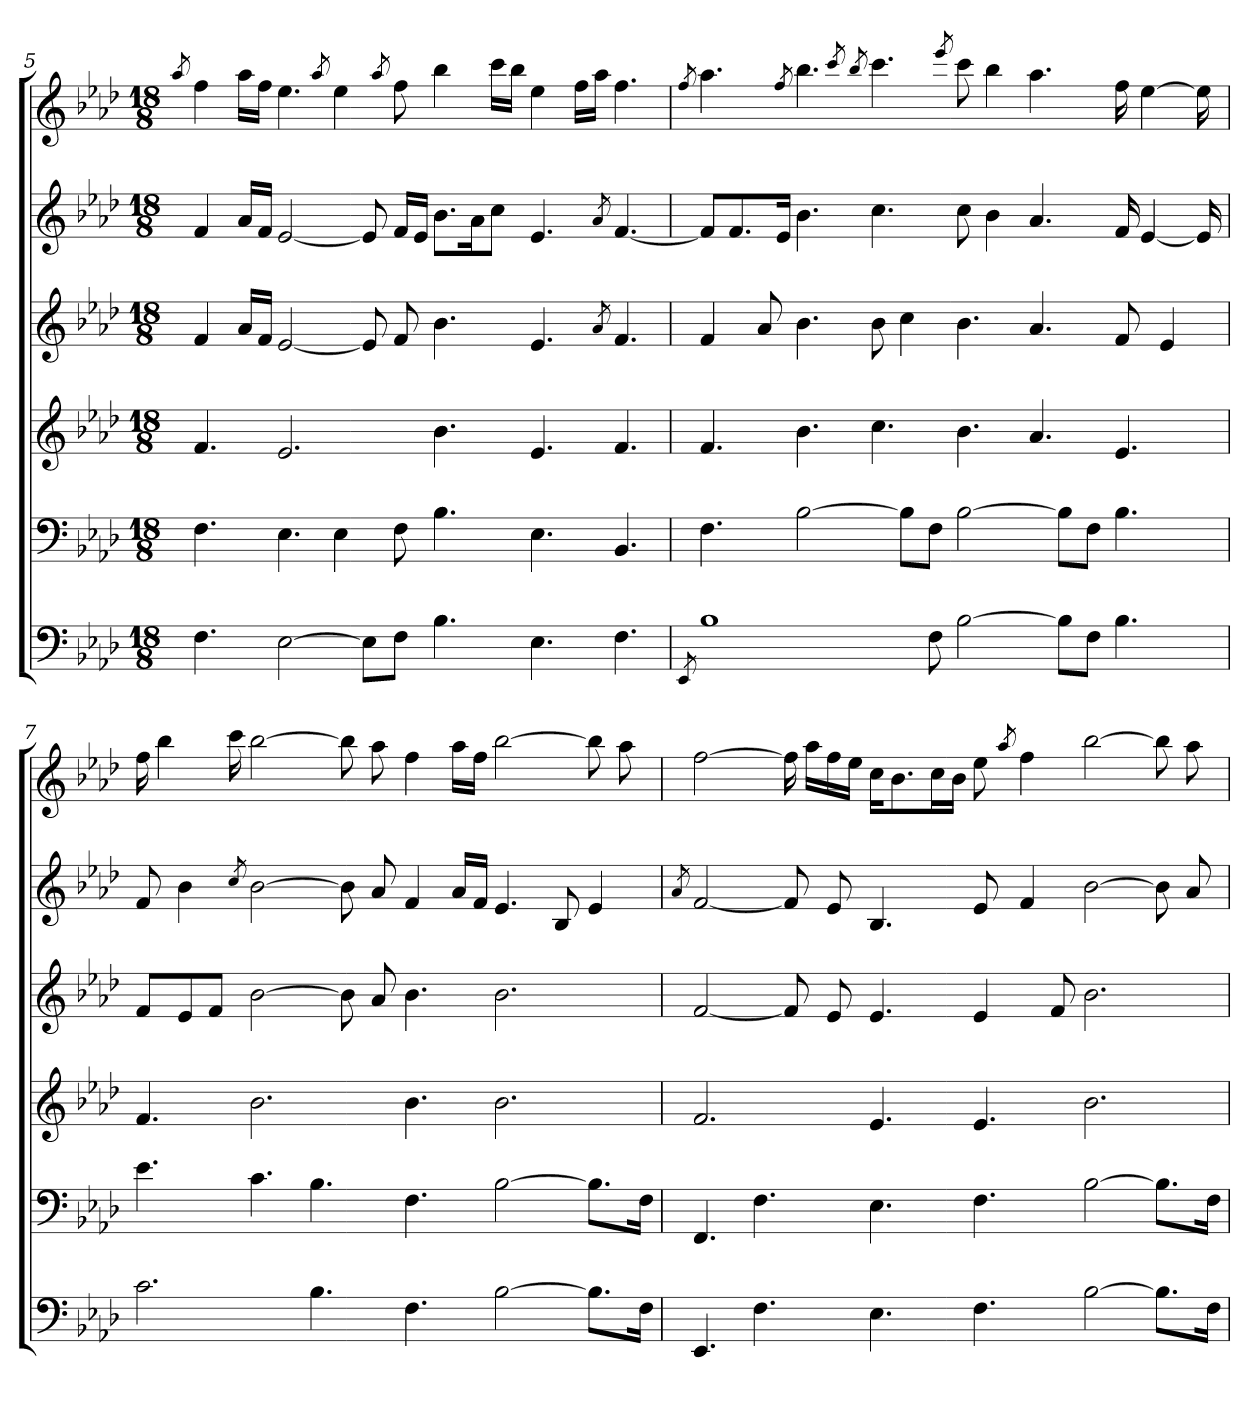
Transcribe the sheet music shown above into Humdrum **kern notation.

**kern	**kern	**kern	**kern	**kern	**kern
*part6	*part5	*part4	*part3	*part2	*part1
*staff6	*staff5	*staff4	*staff3	*staff2	*staff1
*clefF4	*clefF4	*clefG2	*clefG2	*clefG2	*clefG2
*k[b-e-a-d-]	*k[b-e-a-d-]	*k[b-e-a-d-]	*k[b-e-a-d-]	*k[b-e-a-d-]	*k[b-e-a-d-]
*M18/8	*M18/8	*M18/8	*M18/8	*M18/8	*M18/8
=5	=5	=5	=5	=5	=5
.	.	.	.	.	8qaa-
4.F	4.F	4.f	4f	4f	4ff
.	.	.	16a-/LL	16a-/LL	16aa-\LL
.	.	.	16f/JJ	16f/JJ	16ff\JJ
[2E-	4.E-	2.e-	[2e-	[2e-	4.ee-
.	.	.	.	.	8qaa-
.	4E-	.	.	.	4ee-
8E-\L]	.	.	8e-]	8e-]	.
.	.	.	.	.	8qaa-
8F\J	8F	.	8f	16f/LL	8ff
.	.	.	.	16e-/JJ	.
4.B-	4.B-	4.b-	4.b-	8.b-\L	4bb-
.	.	.	.	16a-\K	.
.	.	.	.	8cc\J	16ccc\LL
.	.	.	.	.	16bb-\JJ
4.E-	4.E-	4.e-	4.e-	4.e-	4ee-
.	.	.	.	.	16ff\LL
.	.	.	.	.	16aa-\JJ
.	.	.	8qa-	8qa-	.
4.F	4.BB-	4.f	4.f	[4.f	4.ff
=6	=6	=6	=6	=6	=6
8qEE-	.	.	.	.	8qff
1B-	4.F	4.f	4f	8f/L]	4.aa-
.	.	.	.	8.f/	.
.	.	.	8a-	.	.
.	.	.	.	16e-/Jk	.
.	.	.	.	.	8qff
.	[2B-	4.b-	4.b-	4.b-	4.bb-
.	.	.	.	.	8qccc
.	.	.	.	.	8qbb-
.	.	4.cc	8b-	4.cc	4.ccc
.	8B-\L]	.	4cc	.	.
8F	8F\J	.	.	.	.
.	.	.	.	.	8qeee-
[2B-	[2B-	4.b-	4.b-	8cc	8ccc
.	.	.	.	4b-	4bb-
.	.	4.a-	4.a-	4.a-	4.aa-
8B-\L]	8B-\L]	.	.	.	.
8F\J	8F\J	.	.	.	.
4.B-	4.B-	4.e-	8f	16f	16ff
.	.	.	.	[4e-	[4ee-
.	.	.	4e-	.	.
.	.	.	.	16e-]	16ee-]
=7	=7	=7	=7	=7	=7
2.c	4.e-	4.f	8f/L	8f	16ff
.	.	.	.	.	4bb-
.	.	.	8e-/	4b-	.
.	.	.	8f/J	.	.
.	.	.	.	.	16ccc
.	.	.	.	8qcc	.
.	4.c	2.b-	[2b-	[2b-	[2bb-
4.B-	4.B-	.	.	.	.
.	.	.	8b-]	8b-]	8bb-]
.	.	.	8a-	8a-	8aa-
4.F	4.F	4.b-	4.b-	4f	4ff
.	.	.	.	16a-/LL	16aa-\LL
.	.	.	.	16f/JJ	16ff\JJ
[2B-	[2B-	2.b-	2.b-	4.e-	[2bb-
.	.	.	.	8B-	.
8.B-\L]	8.B-\L]	.	.	4e-	8bb-]
.	.	.	.	.	8aa-
16F\Jk	16F\Jk	.	.	.	.
=8	=8	=8	=8	=8	=8
.	.	.	.	8qa-	.
4.EE-	4.FF	2.f	[2f	[2f	[2ff
4.F	4.F	.	.	.	.
.	.	.	8f]	8f]	16ff]
.	.	.	.	.	16aa-\LL
.	.	.	8e-	8e-	16ff\
.	.	.	.	.	16ee-\JJ
4.E-	4.E-	4.e-	4.e-	4.B-	16cc\KL
.	.	.	.	.	8.b-\
.	.	.	.	.	16cc\L
.	.	.	.	.	16b-\JJ
4.F	4.F	4.e-	4e-	8e-	8ee-
.	.	.	.	.	8qaa-
.	.	.	.	4f	4ff
.	.	.	8f	.	.
[2B-	[2B-	2.b-	2.b-	[2b-	[2bb-
8.B-\L]	8.B-\L]	.	.	8b-]	8bb-]
.	.	.	.	8a-	8aa-
16F\Jk	16F\Jk	.	.	.	.
=	=	=	=	=	=
*-	*-	*-	*-	*-	*-
